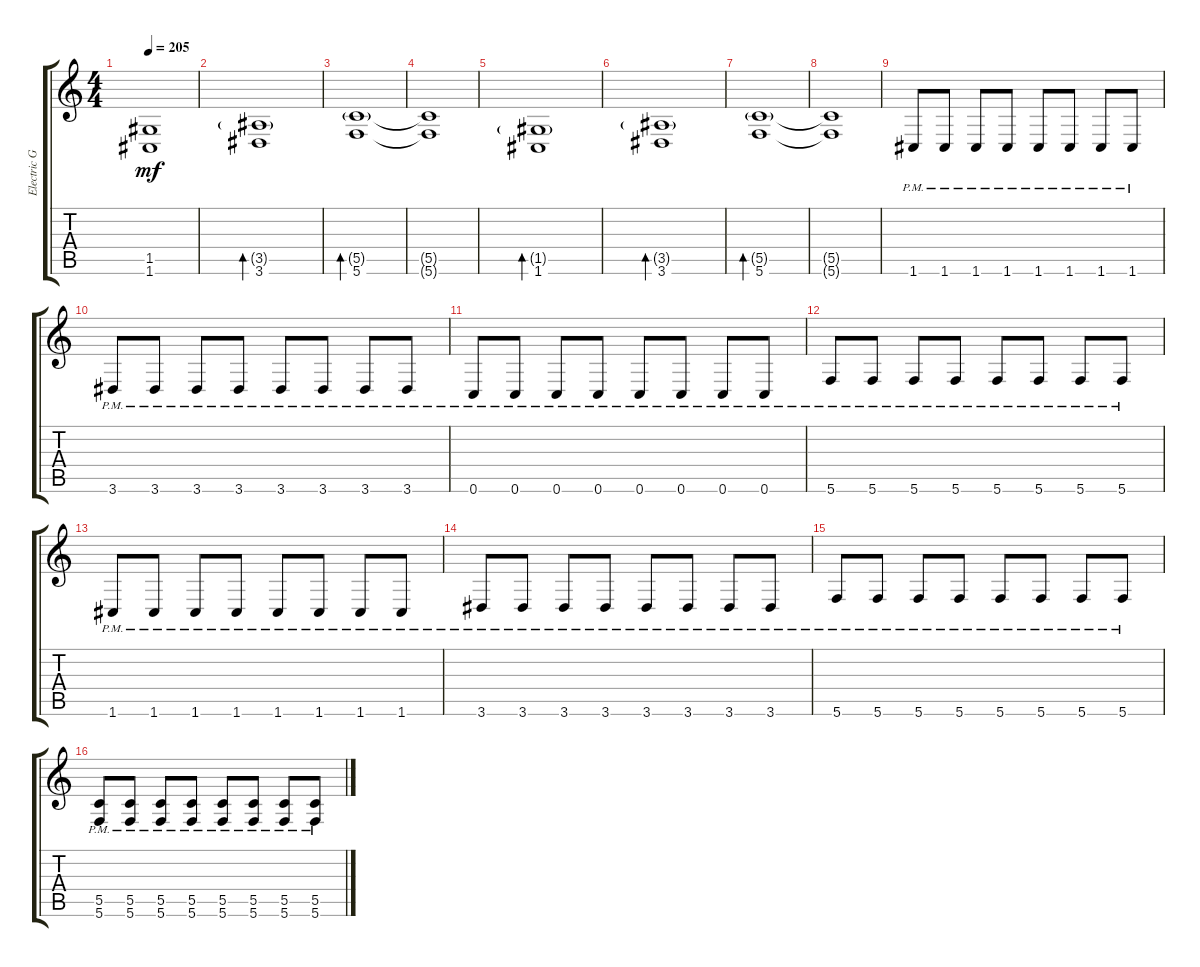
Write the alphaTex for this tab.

\track ("Electric Guitar" "Electric G") {instrument distortionguitar}
\staff {score tabs}
\tuning (D4 A3 F3 C3 G2 C2) {hide}
\ts (4 4)
\tempo 205
\clef g2
\ks c
(1.5{t} 1.6{t}).1{dy mf} |
(3.5{g} 3.6).1{bd 480} |
(5.5{g} 5.6).1{bd 480} |
(5.5{t} 5.6{t}).1 |
(1.5{g} 1.6).1{bd 480} |
(3.5{g} 3.6).1{bd 480} |
(5.5{g} 5.6).1{bd 480} |
(5.5{t} 5.6{t}).1 |
1.6{pm}.8 1.6{pm}.8 1.6{pm}.8 1.6{pm}.8 1.6{pm}.8 1.6{pm}.8 1.6{pm}.8 1.6{pm}.8 |
3.6{pm}.8 3.6{pm}.8 3.6{pm}.8 3.6{pm}.8 3.6{pm}.8 3.6{pm}.8 3.6{pm}.8 3.6{pm}.8 |
0.6{pm}.8 0.6{pm}.8 0.6{pm}.8 0.6{pm}.8 0.6{pm}.8 0.6{pm}.8 0.6{pm}.8 0.6{pm}.8 |
5.6{pm}.8 5.6{pm}.8 5.6{pm}.8 5.6{pm}.8 5.6{pm}.8 5.6{pm}.8 5.6{pm}.8 5.6{pm}.8 |
1.6{pm}.8 1.6{pm}.8 1.6{pm}.8 1.6{pm}.8 1.6{pm}.8 1.6{pm}.8 1.6{pm}.8 1.6{pm}.8 |
3.6{pm}.8 3.6{pm}.8 3.6{pm}.8 3.6{pm}.8 3.6{pm}.8 3.6{pm}.8 3.6{pm}.8 3.6{pm}.8 |
5.6{pm}.8 5.6{pm}.8 5.6{pm}.8 5.6{pm}.8 5.6{pm}.8 5.6{pm}.8 5.6{pm}.8 5.6{pm}.8 |
(5.5{pm} 5.6{pm}).8 (5.5{pm} 5.6{pm}).8 (5.5{pm} 5.6{pm}).8 (5.5{pm} 5.6{pm}).8 (5.5{pm} 5.6{pm}).8 (5.5{pm} 5.6{pm}).8 (5.5{pm} 5.6{pm}).8 (5.5{pm} 5.6{pm}).8
